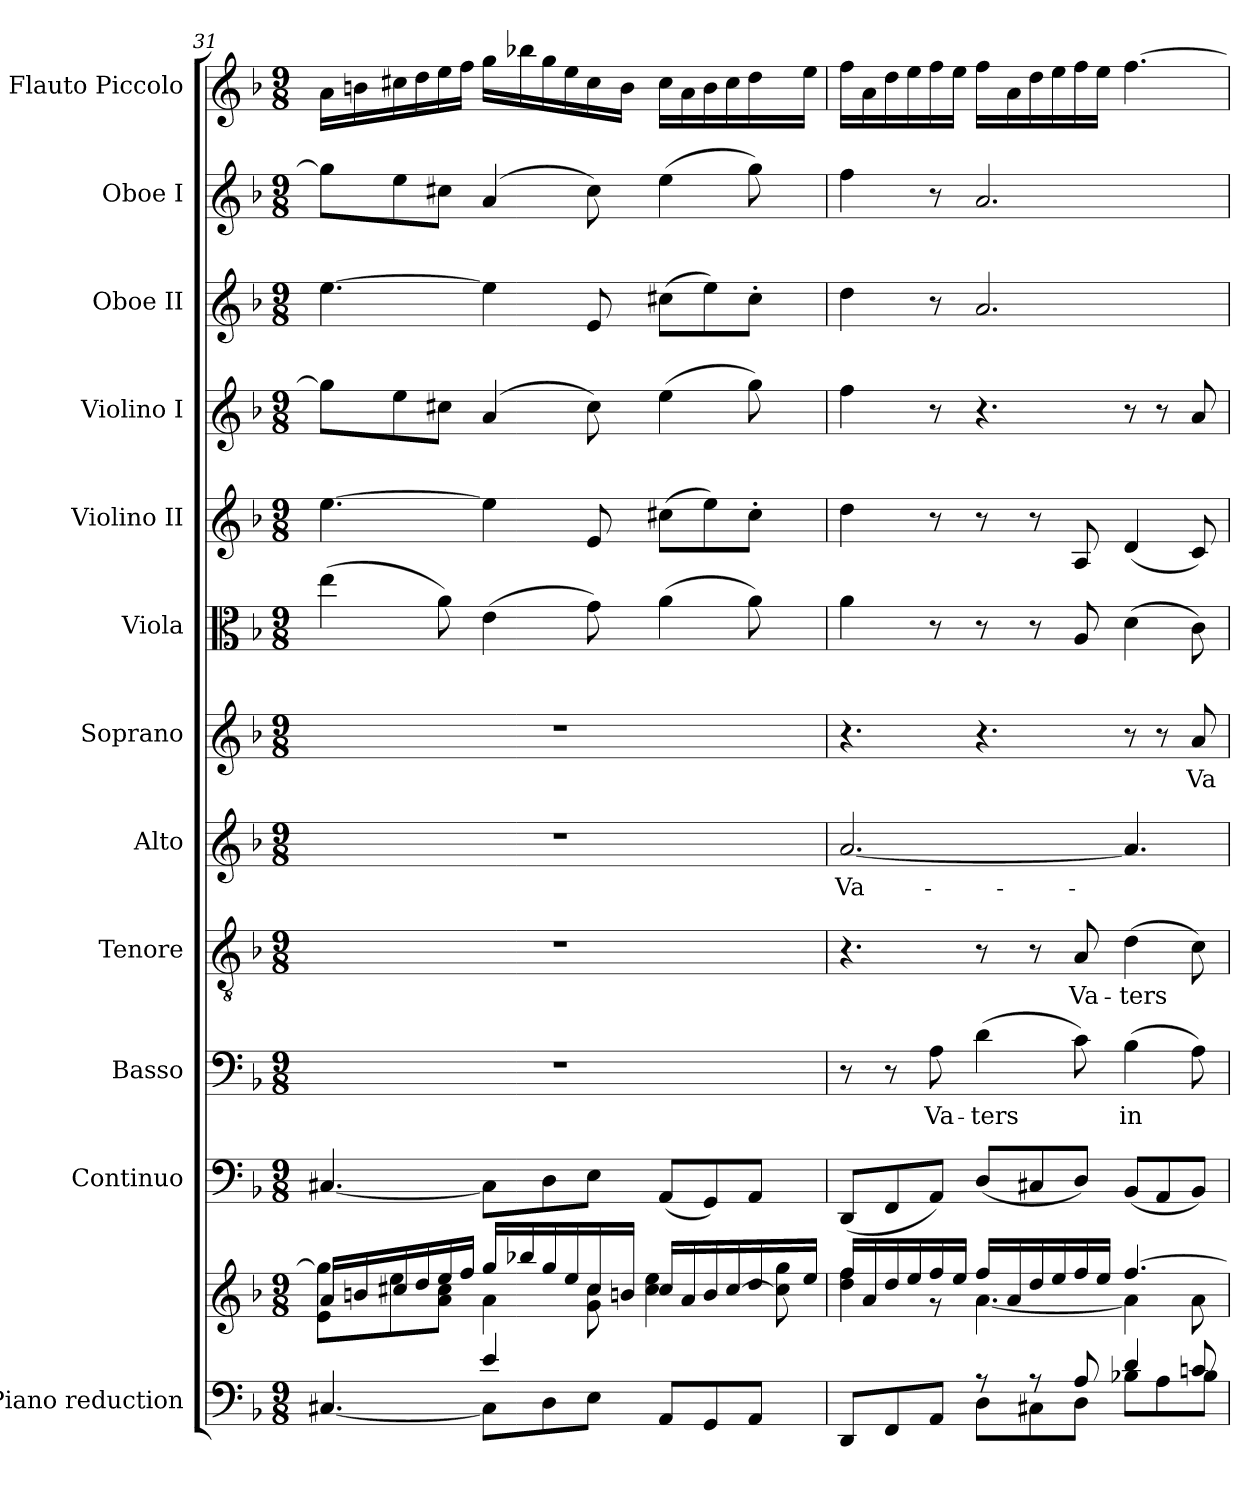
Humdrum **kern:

**kern	**kern	**kern	**kern	**text	**kern	**text	**kern	**text	**kern	**text	**kern	**kern	**kern	**kern	**kern	**kern
*part12	*part12	*part11	*part10	*part10	*part9	*part9	*part8	*part8	*part7	*part7	*part6	*part5	*part4	*part3	*part2	*part1
*staff13	*staff12	*staff11	*staff10	*staff10	*staff9	*staff9	*staff8	*staff8	*staff7	*staff7	*staff6	*staff5	*staff4	*staff3	*staff2	*staff1
*I"Piano reduction	*	*I"Continuo	*I"Basso	*	*I"Tenore	*	*I"Alto	*	*I"Soprano	*	*I"Viola	*I"Violino II	*I"Violino I	*I"Oboe II	*I"Oboe I	*I"Flauto Piccolo
*I'Pno	*	*	*	*	*	*	*	*	*	*	*	*	*	*I'Ob	*I'Ob	*I'Picc
!!LO:PB:g=z
*clefF4	*clefG2	*clefF4	*clefF4	*	*clefGv2	*	*clefG2	*	*clefG2	*	*clefC3	*clefG2	*clefG2	*clefG2	*clefG2	*clefG2
*	*	*	*	*	*	*	*	*	*	*	*	*	*	*	*	*ITrd-7c-12
*k[b-]	*k[b-]	*k[b-]	*k[b-]	*	*k[b-]	*	*k[b-]	*	*k[b-]	*	*k[b-]	*k[b-]	*k[b-]	*k[b-]	*k[b-]	*k[b-]
*M9/8	*M9/8	*M9/8	*M9/8	*	*M9/8	*	*M9/8	*	*M9/8	*	*M9/8	*M9/8	*M9/8	*M9/8	*M9/8	*M9/8
=31	=31	=31	=31	=31	=31	=31	=31	=31	=31	=31	=31	=31	=31	=31	=31	=31
*^	*^	*	*	*	*	*	*	*	*	*	*	*	*	*	*	*
4.ryy	[<4.C#X/	16a/LL	8e\ 8gg\]L	[4.C#X/	8%9r	.	8%9r	.	8%9r	.	8%9r	.	(4ee\	[4.ee\	8gg\L]	[4.ee\	8gg\L]	16aa\LL
.	.	16bn/	.	.	.	.	.	.	.	.	.	.	.	.	.	.	.	16bbn\
.	.	16cc#X/	8ee\	.	.	.	.	.	.	.	.	.	.	.	8ee\	.	8ee\	16ccc#X\
.	.	16dd/	.	.	.	.	.	.	.	.	.	.	.	.	.	.	.	16ddd\
.	.	16ee/	8a\ 8cc#\J	.	.	.	.	.	.	.	.	.	8a\)	.	8cc#X\J	.	8cc#X\J	16eee\
.	.	16ff/JJ	.	.	.	.	.	.	.	.	.	.	.	.	.	.	.	16fff\JJ
4e/	8C#\L]	16gg/LL	4a\	8C#\L]	.	.	.	.	.	.	.	.	(4e\	4ee\]	(4a/	4ee\]	(4a/	16ggg\LL
.	.	16bb-X/	.	.	.	.	.	.	.	.	.	.	.	.	.	.	.	16bbb-X\
.	8D\	16gg/	.	8D\	.	.	.	.	.	.	.	.	.	.	.	.	.	16ggg\
.	.	16ee/	.	.	.	.	.	.	.	.	.	.	.	.	.	.	.	16eee\
8ryy	8E\J	16cc#/	8g\ 8cc#\	8E\J	.	.	.	.	.	.	.	.	8g\)	8e/	8cc#\)	8e/	8cc#\)	16ccc#\
.	.	16bn/JJ	.	.	.	.	.	.	.	.	.	.	.	.	.	.	.	16bb\JJ
8AA/L	4.ryy	16cc#/LL	4cc#\ 4ee\	(8AA/L	.	.	.	.	.	.	.	.	(4a\	(8cc#X\L	(4ee\	(8cc#X\L	(4ee\	16ccc#\LL
.	.	16a/	.	.	.	.	.	.	.	.	.	.	.	.	.	.	.	16aa\
8GG/	.	16b/	.	8GG/)	.	.	.	.	.	.	.	.	.	8ee\)	.	8ee\)	.	16bb\
.	.	[<16cc#/	.	.	.	.	.	.	.	.	.	.	.	.	.	.	.	16ccc#\
8AA/J	.	16dd/	8cc#\] 8gg\	8AA/J	.	.	.	.	.	.	.	.	8a\)	8cc#'\J	8gg\)	8cc#'\J	8gg\)	16ddd\
.	.	16ee/JJ	.	.	.	.	.	.	.	.	.	.	.	.	.	.	.	16eee\JJ
=32	=32	=32	=32	=32	=32	=32	=32	=32	=32	=32	=32	=32	=32	=32	=32	=32	=32	=32
!	!	!	!	!	!	!	!	!	!	!LO:LY:b	!	!	!	!	!	!	!	!
8DD/L	4.ryy	16ff/LL	4dd\ 4ff\	(8DD/L	8r	.	4.r	.	[2.a/	Va-	4.r	.	4a\	4dd\	4ff\	4dd\	4ff\	16fff\LL
.	.	16a/	.	.	.	.	.	.	.	.	.	.	.	.	.	.	.	16aa\
8FF/	.	16dd/	.	8FF/	8r	.	.	.	.	.	.	.	.	.	.	.	.	16ddd\
.	.	16ee/	.	.	.	.	.	.	.	.	.	.	.	.	.	.	.	16eee\
!	!	!	!	!	!	!LO:LY:b	!	!	!	!	!	!	!	!	!	!	!	!
8AA/J	.	16ff/	8r	8AA/J)	8A\	Va-	.	.	.	.	.	.	8r	8r	8r	8r	8r	16fff\
.	.	16ee/JJ	.	.	.	.	.	.	.	.	.	.	.	.	.	.	.	16eee\JJ
!	!	!	!	!	!	!LO:LY:b	!	!	!	!	!	!	!	!	!	!	!	!
8r	8D\L	16ff/LL	[4.a\	(8D/L	(4d\	ters	8r	.	.	.	4.r	.	8r	8r	4.r	2.a/	2.a/	16fff\LL
.	.	16a/	.	.	.	.	.	.	.	.	.	.	.	.	.	.	.	16aa\
8r	8C#X\	16dd/	.	8C#X/	.	.	8r	.	.	.	.	.	8r	8r	.	.	.	16ddd\
.	.	16ee/	.	.	.	.	.	.	.	.	.	.	.	.	.	.	.	16eee\
!	!	!	!	!	!	!	!	!LO:LY:b	!	!	!	!	!	!	!	!	!	!
8A/	8D\J	16ff/	.	8D/J)	8c\)	.	8A/	Va-	.	.	.	.	8A/	8A/	.	.	.	16fff\
.	.	16ee/JJ	.	.	.	.	.	.	.	.	.	.	.	.	.	.	.	16eee\JJ
!	!	!	!	!	!	!LO:LY:b	!	!LO:LY:b	!	!	!	!	!	!	!	!	!	!
4d/	8B-X\L	[4.ff/	4a\]	(8BB-/L	(4B-\	in	(4d\	ters	4.a/]	.	8r	.	(4d\	(4d/	8r	.	.	[4.fff\
.	8A\	.	.	8AA/	.	.	.	.	.	.	8r	.	.	.	8r	.	.	.
!	!	!	!	!	!	!	!	!	!	!	!	!LO:LY:b	!	!	!	!	!	!
8cn/	8B-\J	.	8a\	8BB-/J)	8A\)	.	8c\)	.	.	.	8a/	Va-	8c\)	8c/)	8a/	.	.	.
*v	*v	*	*	*	*	*	*	*	*	*	*	*	*	*	*	*	*	*
*	*v	*v	*	*	*	*	*	*	*	*	*	*	*	*	*	*	*
=	=	=	=	=	=	=	=	=	=	=	=	=	=	=	=	=
*-	*-	*-	*-	*-	*-	*-	*-	*-	*-	*-	*-	*-	*-	*-	*-	*-
